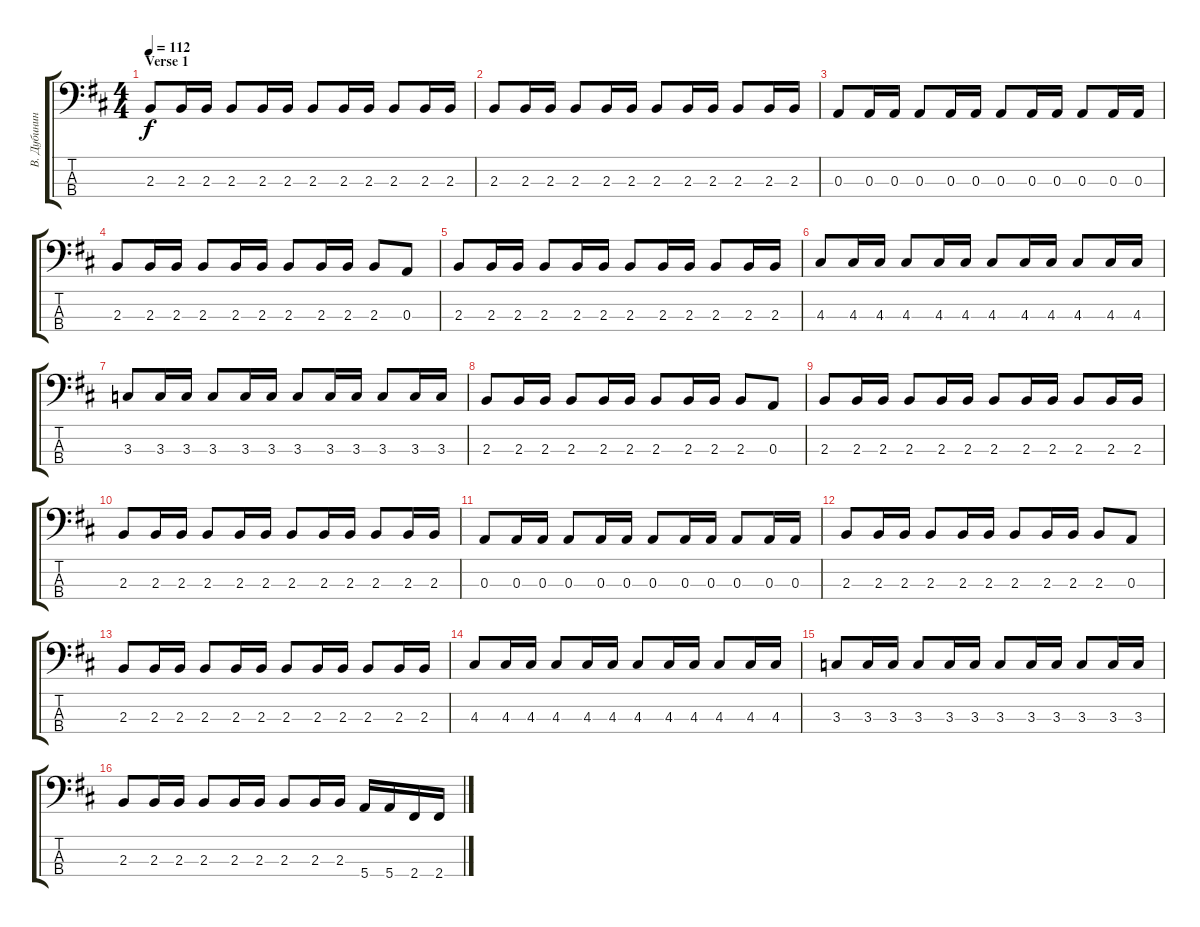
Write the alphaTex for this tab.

\track ("В. Дубинин" "В. Дубинин") {instrument electricbassfinger}
\staff {score tabs}
\tuning (G2 D2 A1 E1) {hide}
\ts (4 4)
\section ("" "Verse 1")
\tempo 112
\clef f4
\ks d
2.3.8{dy f} 2.3.16 2.3.16 2.3.8 2.3.16 2.3.16 2.3.8 2.3.16 2.3.16 2.3.8 2.3.16 2.3.16 |
2.3.8 2.3.16 2.3.16 2.3.8 2.3.16 2.3.16 2.3.8 2.3.16 2.3.16 2.3.8 2.3.16 2.3.16 |
0.3.8 0.3.16 0.3.16 0.3.8 0.3.16 0.3.16 0.3.8 0.3.16 0.3.16 0.3.8 0.3.16 0.3.16 |
2.3.8 2.3.16 2.3.16 2.3.8 2.3.16 2.3.16 2.3.8 2.3.16 2.3.16 2.3.8 0.3.8 |
2.3.8 2.3.16 2.3.16 2.3.8 2.3.16 2.3.16 2.3.8 2.3.16 2.3.16 2.3.8 2.3.16 2.3.16 |
4.3.8 4.3.16 4.3.16 4.3.8 4.3.16 4.3.16 4.3.8 4.3.16 4.3.16 4.3.8 4.3.16 4.3.16 |
3.3.8 3.3.16 3.3.16 3.3.8 3.3.16 3.3.16 3.3.8 3.3.16 3.3.16 3.3.8 3.3.16 3.3.16 |
2.3.8 2.3.16 2.3.16 2.3.8 2.3.16 2.3.16 2.3.8 2.3.16 2.3.16 2.3.8 0.3.8 |
2.3.8 2.3.16 2.3.16 2.3.8 2.3.16 2.3.16 2.3.8 2.3.16 2.3.16 2.3.8 2.3.16 2.3.16 |
2.3.8 2.3.16 2.3.16 2.3.8 2.3.16 2.3.16 2.3.8 2.3.16 2.3.16 2.3.8 2.3.16 2.3.16 |
0.3.8 0.3.16 0.3.16 0.3.8 0.3.16 0.3.16 0.3.8 0.3.16 0.3.16 0.3.8 0.3.16 0.3.16 |
2.3.8 2.3.16 2.3.16 2.3.8 2.3.16 2.3.16 2.3.8 2.3.16 2.3.16 2.3.8 0.3.8 |
2.3.8 2.3.16 2.3.16 2.3.8 2.3.16 2.3.16 2.3.8 2.3.16 2.3.16 2.3.8 2.3.16 2.3.16 |
4.3.8 4.3.16 4.3.16 4.3.8 4.3.16 4.3.16 4.3.8 4.3.16 4.3.16 4.3.8 4.3.16 4.3.16 |
3.3.8 3.3.16 3.3.16 3.3.8 3.3.16 3.3.16 3.3.8 3.3.16 3.3.16 3.3.8 3.3.16 3.3.16 |
2.3.8 2.3.16 2.3.16 2.3.8 2.3.16 2.3.16 2.3.8 2.3.16 2.3.16 5.4.16 5.4.16 2.4.16 2.4.16
